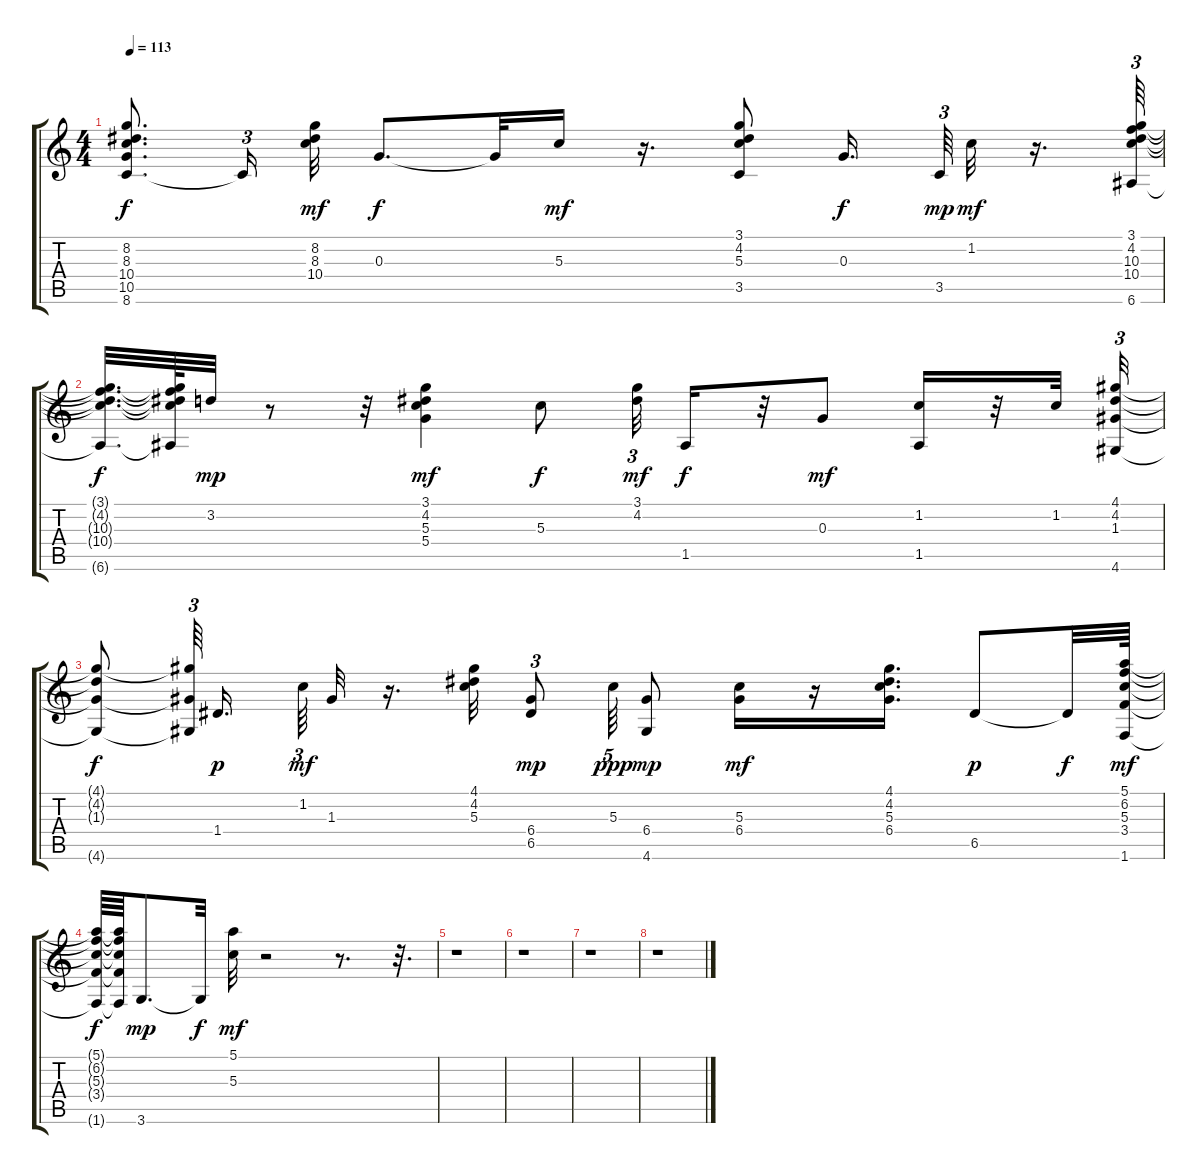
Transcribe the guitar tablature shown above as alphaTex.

\track "" {instrument acousticguitarsteel}
\staff {score tabs}
\tuning (E4 B3 G3 D3 A2 E2) {hide}
\ts (4 4)
\tempo 113
\clef g2
\ks c
(8.2{t} 8.3{t} 10.4{t} 10.5{t} 8.6{t}).8{d dy f} 8.6{t}.16{tu (3 2)} (8.2 8.3 10.4).32{dy mf} 0.3.8{d dy f} 0.3{t}.32 5.3.16{dy mf} r.16{d} (3.1 4.2 5.3 3.5).8 0.3.16{d dy f} 3.5.64{tu (3 2) dy mp} 1.2.32{dy mf} r.16{d} (3.1 4.2 10.3 10.4 6.6).64{tu (3 2)} |
(3.1{t} 4.2{t} 10.3{t} 10.4{t} 6.6{t}).32{d dy f} (3.1{t} 4.2{t} 10.3{t} 10.4{t} 6.6{t}).64 3.2.32{dy mp} r.8 r.32 (3.1 4.2 5.3 5.4).4{dy mf} 5.3.8{dy f} (3.1 4.2).32{tu (3 2) dy mf} 1.5.16{dy f} r.32 0.3.8{dy mf} (1.2 1.5).16 r.32 1.2.32 (4.1 4.2 1.3 4.6).32{tu (3 2)} |
(4.1{t} 4.2{t} 1.3{t} 4.6{t}).8{dy f} (4.1{t} 1.3{t} 4.6{t}).64{tu (3 2)} 1.4.16{d dy p} 1.2.64{tu (3 2) dy mf} 1.3.32 r.16{d} (4.1 4.2 5.3).32 (6.4 6.5).8{tu (3 2) dy mp} 5.3.64{tu (5 4) dy ppp} (6.4 4.6).8{dy mp} (5.3 6.4).16{dy mf} r.16 (4.1 4.2 5.3 6.4).16{d} 6.5.8{dy p} 6.5{t}.32{dy f} (5.1 6.2 5.3 3.4 1.6).64{dy mf} |
(5.1{t} 6.2{t} 5.3{t} 3.4{t} 1.6{t}).64{dy f} (5.1{t} 6.2{t} 5.3{t} 3.4{t} 1.6{t}).64 3.6.8{d dy mp} 3.6{t}.32{dy f} (5.1 5.3).32{dy mf} r.2 r.8{d} r.32{d} |
r.1 |
r.1 |
r.1 |
r.1
